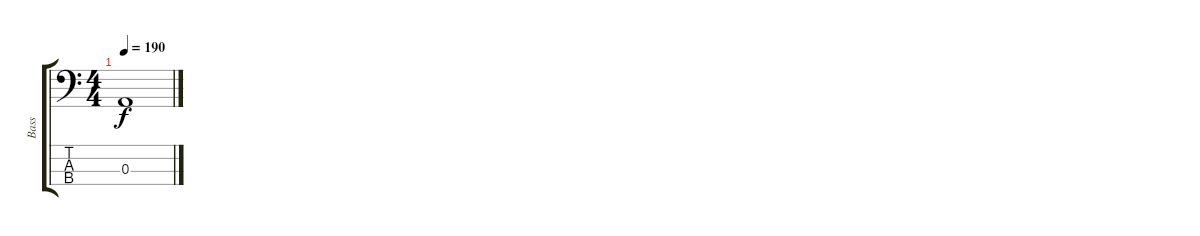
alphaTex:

\track ("Bass" "Bass") {instrument electricbassfinger}
\staff {score tabs}
\tuning (G2 D2 A1 E1) {hide}
\ts (4 4)
\tempo 190
\clef f4
\ks c
0.3{t}.1{dy f}
